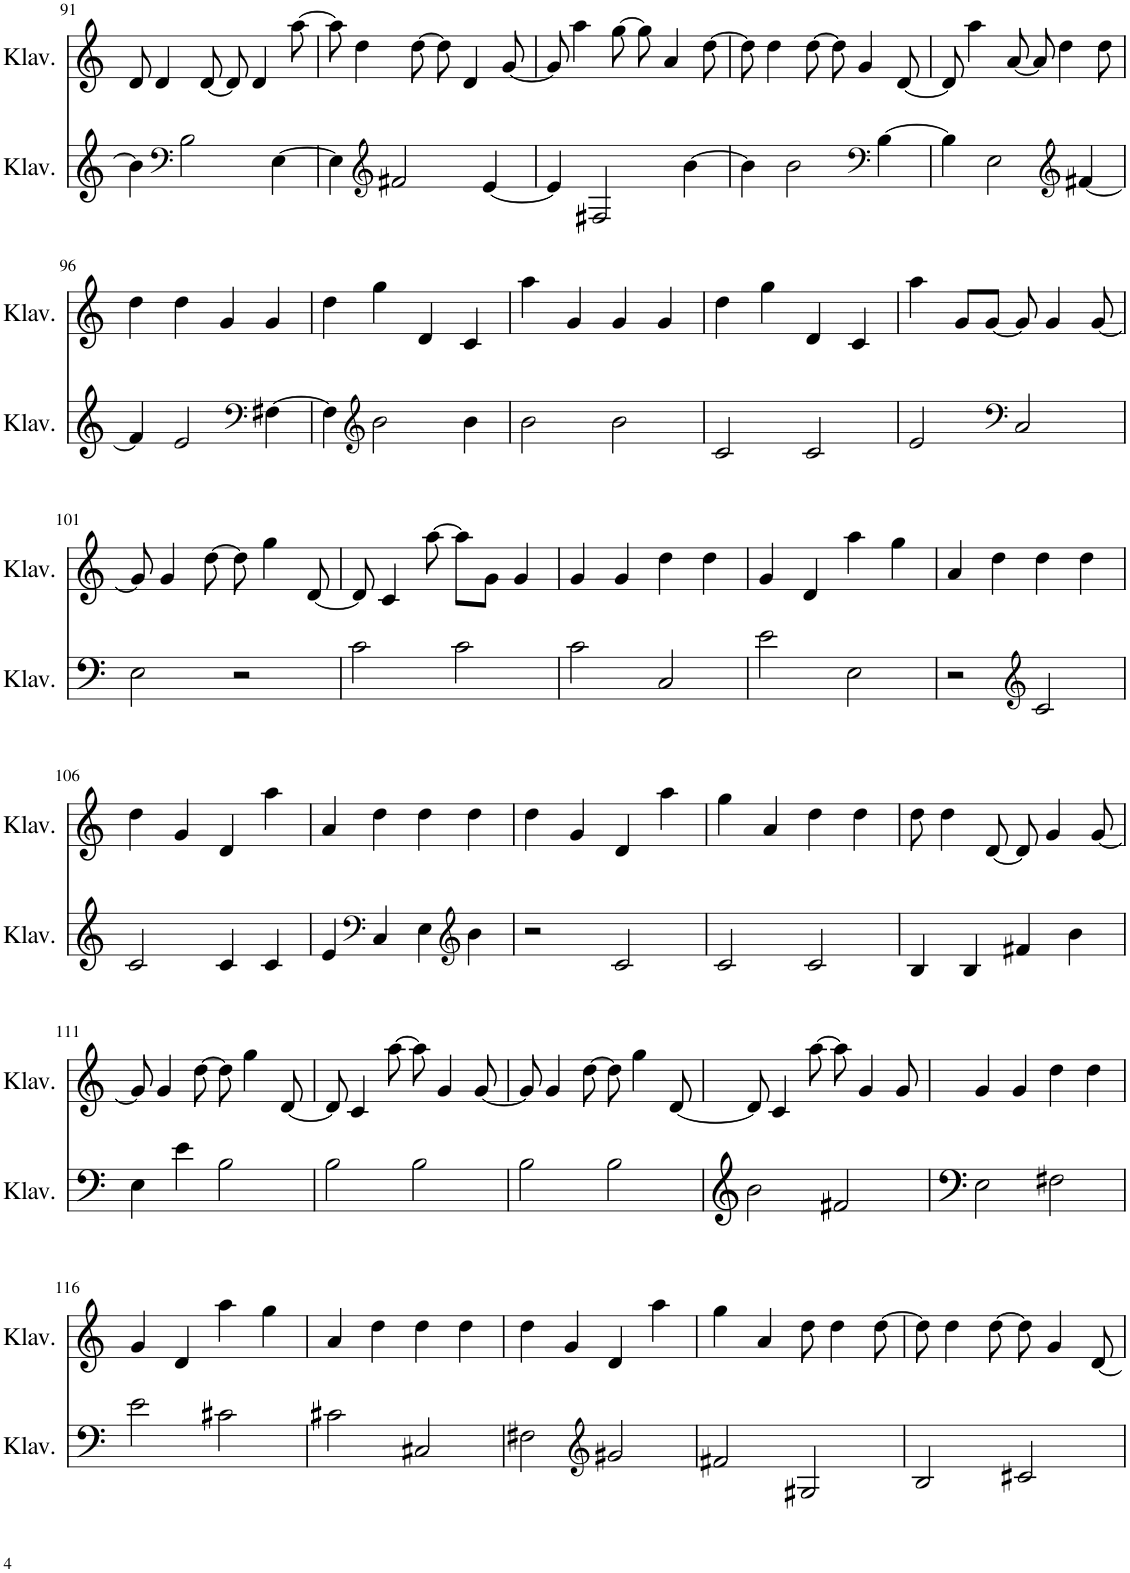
**kern	**kern
*part2	*part1
*staff2	*staff1
*I"Klavier	*I"Klavier
*I'Klav.	*I'Klav.
!!LO:PB:g=z
*clefG2	*clefG2
*k[]	*k[]
*M4/4	*M4/4
=91	=91
4b\]	8d/
.	4d/
*clefF4	*
2B\	.
.	[8d/
.	8d/]
.	4d/
[4E\	.
.	[8aa\
=92	=92
4E\]	8aa\]
.	4dd\
*clefG2	*
2f#X/	.
.	[8dd\
.	8dd\]
.	4d/
[4e/	.
.	[8g/
=93	=93
4e/]	8g/]
.	4aa\
2F#X/	.
.	[8gg\
.	8gg\]
.	4a/
[4b\	.
.	[8dd\
=94	=94
4b\]	8dd\]
.	4dd\
2b\	.
.	[8dd\
.	8dd\]
.	4g/
*clefF4	*
[4B\	.
.	[8d/
=95	=95
4B\]	8d/]
.	4aa\
2E\	.
.	[8a/
.	8a/]
.	4dd\
*clefG2	*
[4f#X/	.
.	8dd\
!!LO:LB:g=z
=96	=96
4f#/]	4dd\
2e/	4dd\
.	4g/
*clefF4	*
[4F#X\	4g/
=97	=97
4F#\]	4dd\
*clefG2	*
2b\	4gg\
.	4d/
4b\	4c/
=98	=98
2b\	4aa\
.	4g/
2b\	4g/
.	4g/
=99	=99
2c/	4dd\
.	4gg\
2c/	4d/
.	4c/
=100	=100
2e/	4aa\
.	8g/L
.	[8g/J
*clefF4	*
2C/	8g/]
.	4g/
.	[8g/
!!LO:LB:g=z
=101	=101
2E\	8g/]
.	4g/
.	[8dd\
2r	8dd\]
.	4gg\
.	[8d/
=102	=102
2c\	8d/]
.	4c/
.	[8aa\
2c\	8aa\L]
.	8g\J
.	4g/
=103	=103
2c\	4g/
.	4g/
2C/	4dd\
.	4dd\
=104	=104
2e\	4g/
.	4d/
2E\	4aa\
.	4gg\
=105	=105
2r	4a/
.	4dd\
*clefG2	*
2c/	4dd\
.	4dd\
!!LO:LB:g=z
=106	=106
2c/	4dd\
.	4g/
4c/	4d/
4c/	4aa\
=107	=107
4e/	4a/
*clefF4	*
4C/	4dd\
4E\	4dd\
*clefG2	*
4b\	4dd\
=108	=108
2r	4dd\
.	4g/
2c/	4d/
.	4aa\
=109	=109
2c/	4gg\
.	4a/
2c/	4dd\
.	4dd\
=110	=110
4B/	8dd\
.	4dd\
4B/	.
.	[8d/
4f#X/	8d/]
.	4g/
4b\	.
.	[8g/
!!LO:LB:g=z
=111	=111
4E\	8g/]
.	4g/
4e\	.
.	[8dd\
2B\	8dd\]
.	4gg\
.	[8d/
=112	=112
2B\	8d/]
.	4c/
.	[8aa\
2B\	8aa\]
.	4g/
.	[8g/
=113	=113
2B\	8g/]
.	4g/
.	[8dd\
2B\	8dd\]
.	4gg\
.	[8d/
=114	=114
2b\	8d/]
.	4c/
.	[8aa\
2f#X/	8aa\]
.	4g/
.	8g/
=115	=115
2E\	4g/
.	4g/
2F#X\	4dd\
.	4dd\
!!LO:LB:g=z
=116	=116
2e\	4g/
.	4d/
2c#X\	4aa\
.	4gg\
=117	=117
2c#X\	4a/
.	4dd\
2C#X/	4dd\
.	4dd\
=118	=118
2F#X\	4dd\
.	4g/
*clefG2	*
2g#X/	4d/
.	4aa\
=119	=119
2f#X/	4gg\
.	4a/
2G#X/	8dd\
.	4dd\
.	[8dd\
=120	=120
2B/	8dd\]
.	4dd\
.	[8dd\
2c#X/	8dd\]
.	4g/
.	[8d/
=	=
*-	*-
